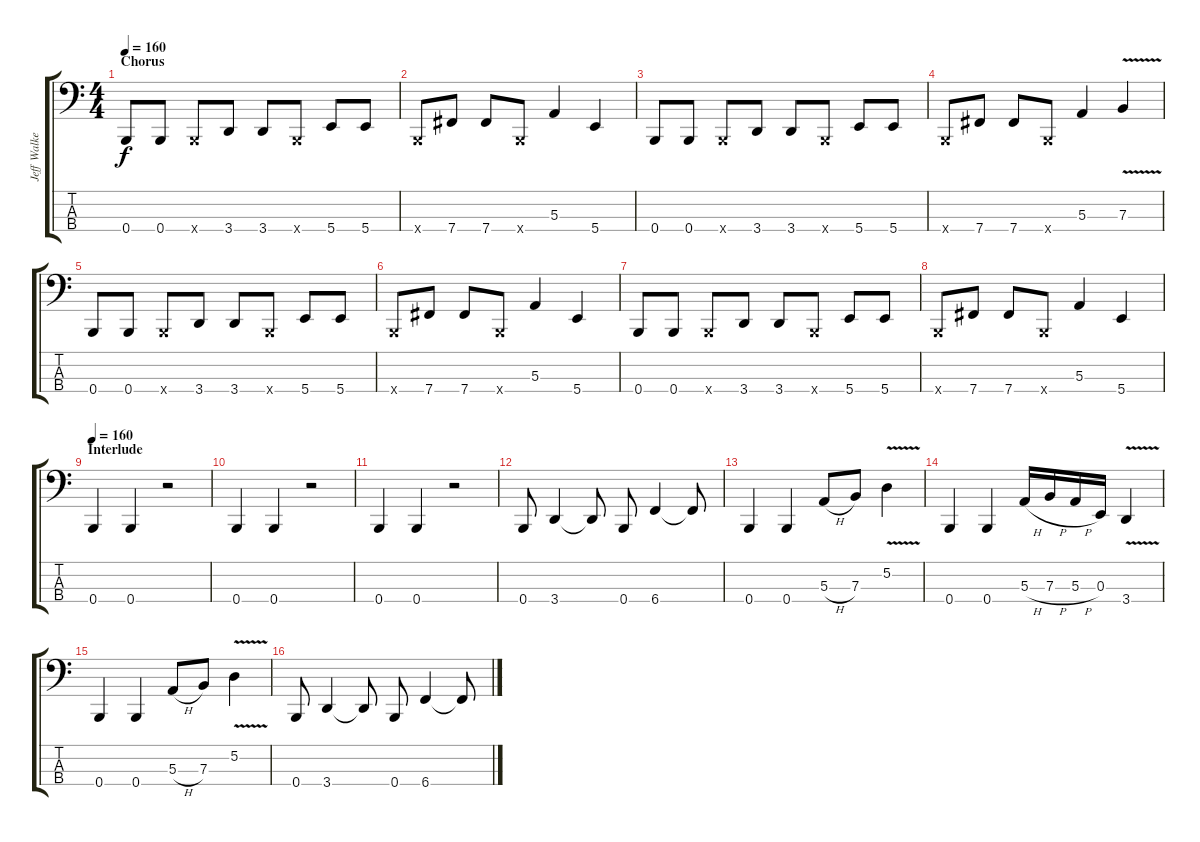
\track ("Jeff Walker" "Jeff Walke") {instrument electricbasspick}
\staff {score tabs}
\tuning (D2 A1 E1 B0) {hide}
\ts (4 4)
\section ("" "Chorus")
\tempo 160
\clef f4
\ks c
0.4.8{dy f} 0.4.8 0.4{x}.8 3.4.8 3.4.8 0.4{x}.8 5.4.8 5.4.8 |
0.4{x}.8 7.4.8 7.4.8 0.4{x}.8 5.3.4 5.4.4 |
0.4.8 0.4.8 0.4{x}.8 3.4.8 3.4.8 0.4{x}.8 5.4.8 5.4.8 |
0.4{x}.8 7.4.8 7.4.8 0.4{x}.8 5.3.4 7.3{v}.4 |
0.4.8 0.4.8 0.4{x}.8 3.4.8 3.4.8 0.4{x}.8 5.4.8 5.4.8 |
0.4{x}.8 7.4.8 7.4.8 0.4{x}.8 5.3.4 5.4.4 |
0.4.8 0.4.8 0.4{x}.8 3.4.8 3.4.8 0.4{x}.8 5.4.8 5.4.8 |
0.4{x}.8 7.4.8 7.4.8 0.4{x}.8 5.3.4 5.4.4 |
\section ("" "Interlude")
\tempo 160
0.4.4 0.4.4 r.2 |
0.4.4 0.4.4 r.2 |
0.4.4 0.4.4 r.2 |
0.4.8 3.4.4 3.4{t}.8 0.4.8 6.4.4 6.4{t}.8 |
0.4.4 0.4.4 5.3{h}.8 7.3.8 5.2{v}.4 |
0.4.4 0.4.4 5.3{h}.16 7.3{h}.16 5.3{h}.16 0.3.16 3.4{v}.4 |
0.4.4 0.4.4 5.3{h}.8 7.3.8 5.2{v}.4 |
0.4.8 3.4.4 3.4{t}.8 0.4.8 6.4.4 6.4{t}.8
